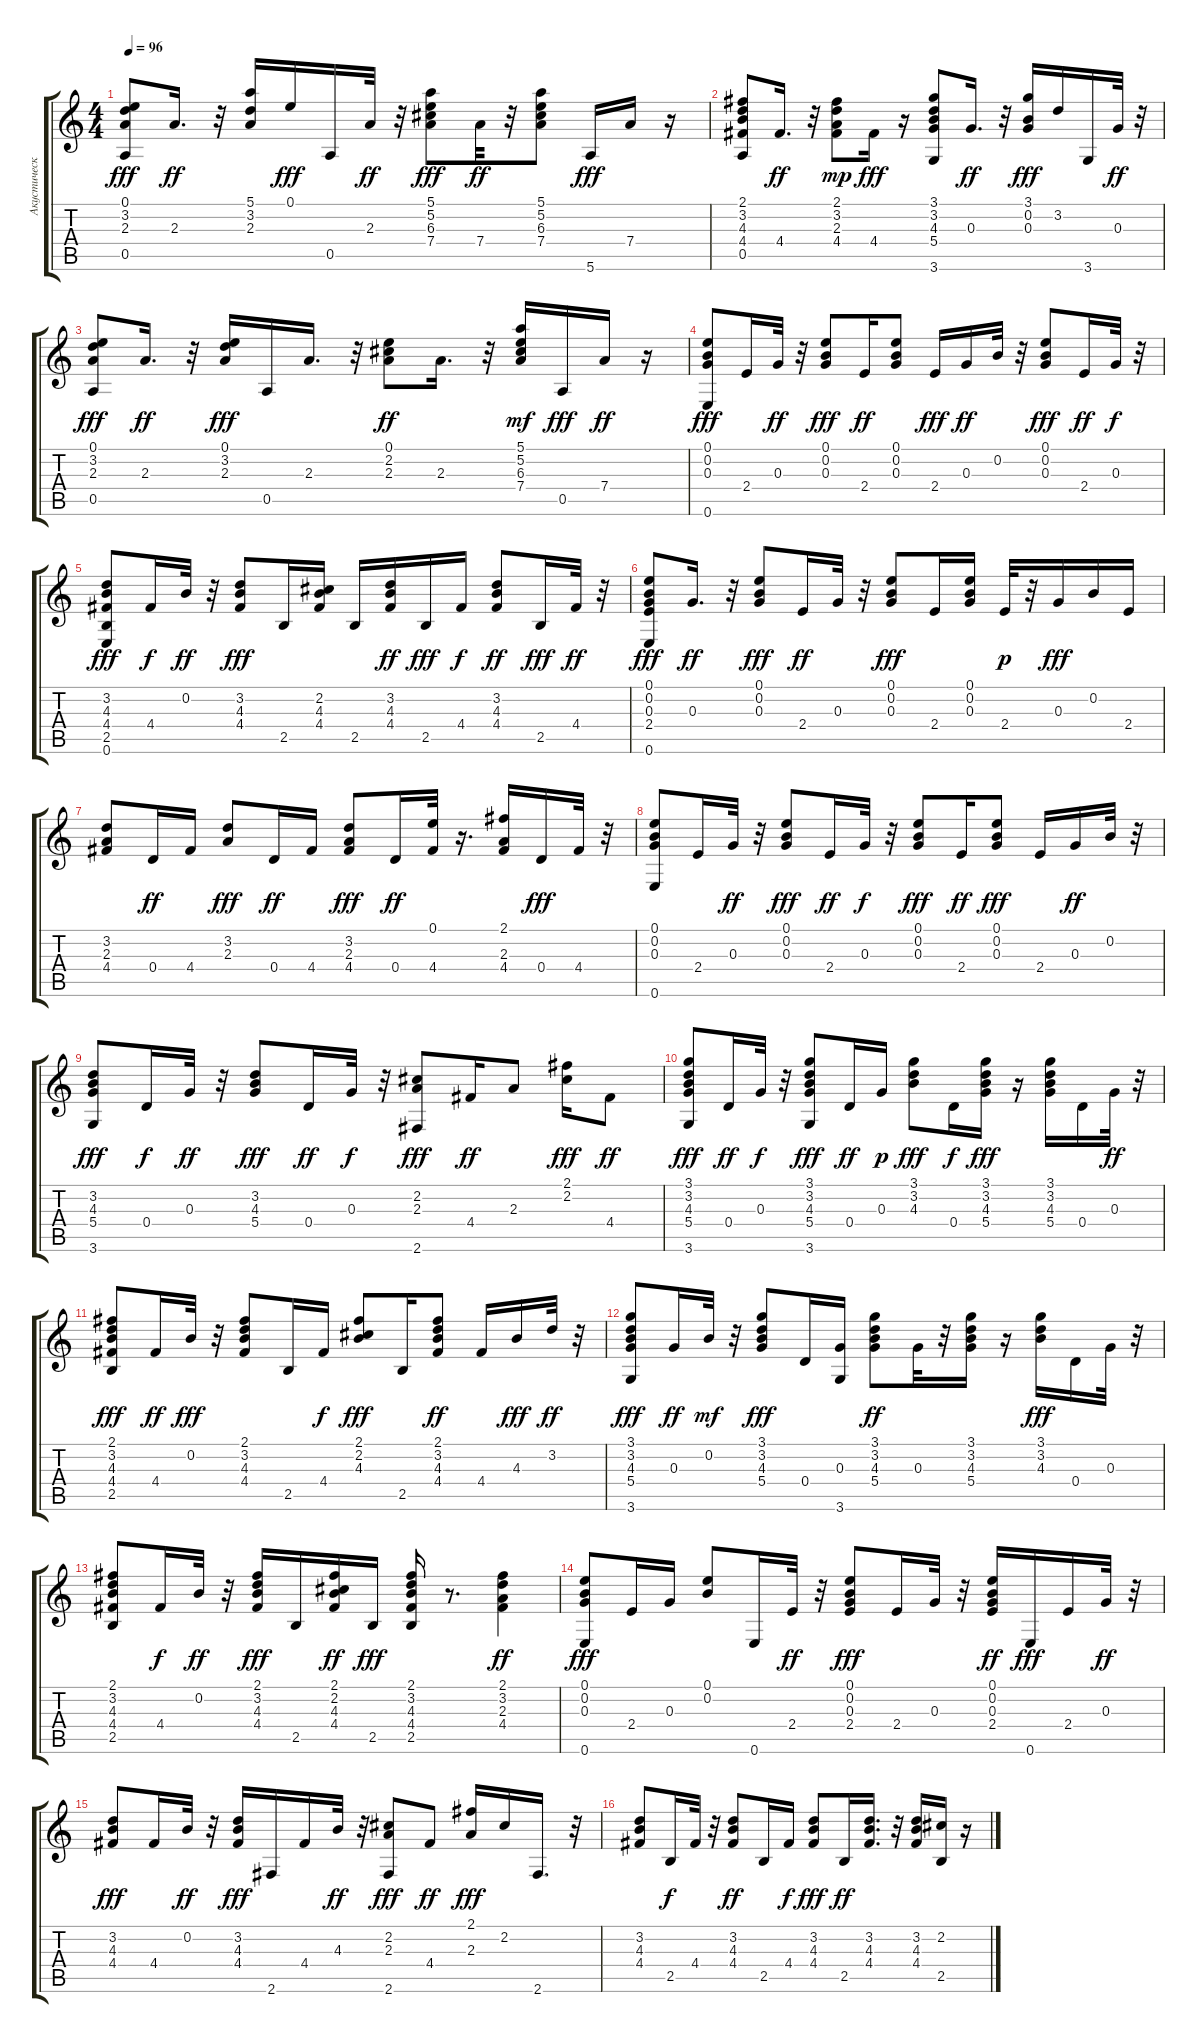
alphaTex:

\track ("Акустический Гранд Роял" "Акустическ") {instrument acousticguitarsteel}
\staff {score tabs}
\tuning (E4 B3 G3 D3 A2 E2) {hide}
\ts (4 4)
\tempo 96
\clef g2
\ks c
(0.1 3.2 2.3 0.5).8{dy fff} 2.3.16{d dy ff} r.32 (5.1 3.2 2.3).16 0.1.16{dy fff} 0.5.16 2.3.32{dy ff} r.32 (5.1 5.2 6.3 7.4).8{dy fff} 7.4.32{dy ff} r.32 (5.1 5.2 6.3 7.4).8 5.6.16{dy fff} 7.4.16 r.16 |
(2.1 3.2 4.3 4.4 0.5).8 4.4.16{d dy ff} r.32 (2.1 3.2 2.3 4.4).8{dy mp} 4.4.16{dy fff} r.16 (3.1 3.2 4.3 5.4 3.6).8 0.3.16{d dy ff} r.32 (3.1 0.2 0.3).16{dy fff} 3.2.16 3.6.16 0.3.32{dy ff} r.32 |
(0.1 3.2 2.3 0.5).8{dy fff} 2.3.16{d dy ff} r.32 (0.1 3.2 2.3).16{dy fff} 0.5.16 2.3.16{d} r.32 (0.1 2.2 2.3).8{dy ff} 2.3.16{d} r.32 (5.1 5.2 6.3 7.4).16{dy mf} 0.5.16{dy fff} 7.4.16{dy ff} r.16 |
(0.1 0.2 0.3 0.6).8{dy fff} 2.4.16 0.3.32{dy ff} r.32 (0.1 0.2 0.3).8{dy fff} 2.4.16{dy ff} (0.1 0.2 0.3).8 2.4.16{dy fff} 0.3.16{dy ff} 0.2.32 r.32 (0.1 0.2 0.3).8{dy fff} 2.4.16{dy ff} 0.3.32{dy f} r.32 |
(3.2 4.3 4.4 2.5 0.6).8{dy fff} 4.4.16{dy f} 0.2.32{dy ff} r.32 (3.2 4.3 4.4).8{dy fff} 2.5.16 (2.2 4.3 4.4).16 2.5.16 (3.2 4.3 4.4).16{dy ff} 2.5.16{dy fff} 4.4.16{dy f} (3.2 4.3 4.4).8{dy ff} 2.5.16{dy fff} 4.4.32{dy ff} r.32 |
(0.1 0.2 0.3 2.4 0.6).8{dy fff} 0.3.16{d dy ff} r.32 (0.1 0.2 0.3).8{dy fff} 2.4.16{dy ff} 0.3.32 r.32 (0.1 0.2 0.3).8{dy fff} 2.4.16 (0.1 0.2 0.3).16 2.4.32{dy p} r.32 0.3.16{dy fff} 0.2.16 2.4.16 |
(3.2 2.3 4.4).8 0.4.16{dy ff} 4.4.16 (3.2 2.3).8{dy fff} 0.4.16{dy ff} 4.4.16 (3.2 2.3 4.4).8{dy fff} 0.4.16{dy ff} (0.1 4.4).32 r.16{d} (2.1 2.3 4.4).16 0.4.16{dy fff} 4.4.32 r.32 |
(0.1 0.2 0.3 0.6).8 2.4.16 0.3.32{dy ff} r.32 (0.1 0.2 0.3).8{dy fff} 2.4.16{dy ff} 0.3.32{dy f} r.32 (0.1 0.2 0.3).8{dy fff} 2.4.16{dy ff} (0.1 0.2 0.3).8{dy fff} 2.4.16 0.3.16{dy ff} 0.2.32 r.32 |
(3.2 4.3 5.4 3.6).8{dy fff} 0.4.16{dy f} 0.3.32{dy ff} r.32 (3.2 4.3 5.4).8{dy fff} 0.4.16{dy ff} 0.3.32{dy f} r.32 (2.2 2.3 2.6).8{dy fff} 4.4.16{dy ff} 2.3.8 (2.1 2.2).16{dy fff} 4.4.8{dy ff} |
(3.1 3.2 4.3 5.4 3.6).8{dy fff} 0.4.16{dy ff} 0.3.32{dy f} r.32 (3.1 3.2 4.3 5.4 3.6).8{dy fff} 0.4.16{dy ff} 0.3.16{dy p} (3.1 3.2 4.3).8{dy fff} 0.4.16{dy f} (3.1 3.2 4.3 5.4).16{dy fff} r.16 (3.1 3.2 4.3 5.4).16 0.4.16 0.3.32{dy ff} r.32 |
(2.1 3.2 4.3 4.4 2.5).8{dy fff} 4.4.16{dy ff} 0.2.32{dy fff} r.32 (2.1 3.2 4.3 4.4).8 2.5.16 4.4.16{dy f} (2.1 2.2 4.3).8{dy fff} 2.5.16 (2.1 3.2 4.3 4.4).8{dy ff} 4.4.16 4.3.16{dy fff} 3.2.32{dy ff} r.32 |
(3.1 3.2 4.3 5.4 3.6).8{dy fff} 0.3.16{dy ff} 0.2.32{dy mf} r.32 (3.1 3.2 4.3 5.4).8{dy fff} 0.4.16 (0.3 3.6).16 (3.1 3.2 4.3 5.4).8{dy ff} 0.3.32 r.32 (3.1 3.2 4.3 5.4).16 r.16 (3.1 3.2 4.3).16{dy fff} 0.4.16 0.3.32 r.32 |
(2.1 3.2 4.3 4.4 2.5).8 4.4.16{dy f} 0.2.32{dy ff} r.32 (2.1 3.2 4.3 4.4).16{dy fff} 2.5.16 (2.1 2.2 4.3 4.4).16{dy ff} 2.5.16{dy fff} (2.1 3.2 4.3 4.4 2.5).16 r.8{d} (2.1 3.2 2.3 4.4).4{dy ff} |
(0.1 0.2 0.3 0.6).8{dy fff} 2.4.16 0.3.16 (0.1 0.2).8 0.6.16 2.4.32{dy ff} r.32 (0.1 0.2 0.3 2.4).8{dy fff} 2.4.16 0.3.32 r.32 (0.1 0.2 0.3 2.4).16{dy ff} 0.6.16{dy fff} 2.4.16 0.3.32{dy ff} r.32 |
(3.2 4.3 4.4).8{dy fff} 4.4.16 0.2.32{dy ff} r.32 (3.2 4.3 4.4).16{dy fff} 2.6.16 4.4.16 4.3.32{dy ff} r.32 (2.2 2.3 2.6).8{dy fff} 4.4.8{dy ff} (2.1 2.3).16{dy fff} 2.2.16 2.6.16{d} r.32 |
(3.2 4.3 4.4).8 2.5.16{dy f} 4.4.32 r.32 (3.2 4.3 4.4).8{dy ff} 2.5.16 4.4.16{dy f} (3.2 4.3 4.4).8{dy fff} 2.5.16{dy ff} (3.2 4.3 4.4).16{d} r.32 (3.2 4.3 4.4).16 (2.2 2.5).16 r.16
